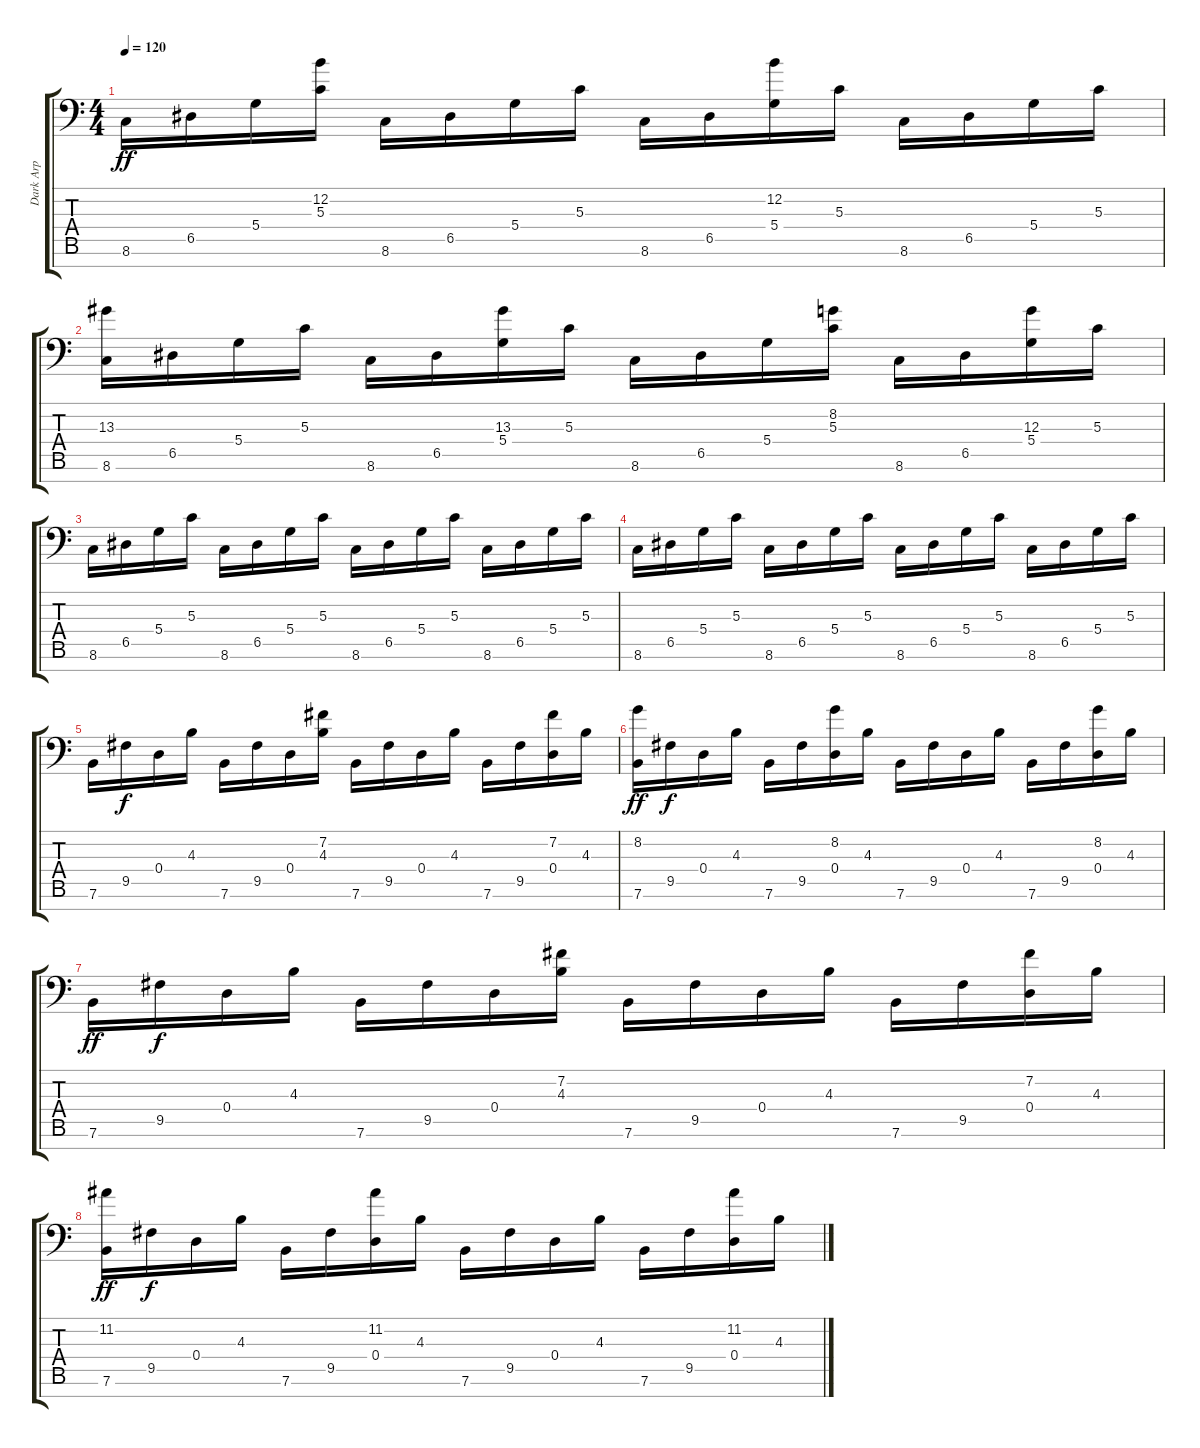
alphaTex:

\track ("Dark Arp" "Dark Arp") {instrument lead8bassandlead}
\staff {score tabs}
\tuning (E4 B3 G3 D3 A2 E2 C-1) {hide}
\ts (4 4)
\tempo 120
\clef f4
\ks c
8.6.16{dy ff} 6.5.16 5.4.16 (12.2 5.3).16 8.6.16 6.5.16 5.4.16 5.3.16 8.6.16 6.5.16 (12.2 5.4).16 5.3.16 8.6.16 6.5.16 5.4.16 5.3.16 |
(13.3 8.6).16 6.5.16 5.4.16 5.3.16 8.6.16 6.5.16 (13.3 5.4).16 5.3.16 8.6.16 6.5.16 5.4.16 (8.2 5.3).16 8.6.16 6.5.16 (12.3 5.4).16 5.3.16 |
8.6.16 6.5.16 5.4.16 5.3.16 8.6.16 6.5.16 5.4.16 5.3.16 8.6.16 6.5.16 5.4.16 5.3.16 8.6.16 6.5.16 5.4.16 5.3.16 |
8.6.16 6.5.16 5.4.16 5.3.16 8.6.16 6.5.16 5.4.16 5.3.16 8.6.16 6.5.16 5.4.16 5.3.16 8.6.16 6.5.16 5.4.16 5.3.16 |
7.6.16 9.5.16{dy f} 0.4.16 4.3.16 7.6.16 9.5.16 0.4.16 (7.2 4.3).16 7.6.16 9.5.16 0.4.16 4.3.16 7.6.16 9.5.16 (7.2 0.4).16 4.3.16 |
(8.2 7.6).16{dy ff} 9.5.16{dy f} 0.4.16 4.3.16 7.6.16 9.5.16 (8.2 0.4).16 4.3.16 7.6.16 9.5.16 0.4.16 4.3.16 7.6.16 9.5.16 (8.2 0.4).16 4.3.16 |
7.6.16{dy ff} 9.5.16{dy f} 0.4.16 4.3.16 7.6.16 9.5.16 0.4.16 (7.2 4.3).16 7.6.16 9.5.16 0.4.16 4.3.16 7.6.16 9.5.16 (7.2 0.4).16 4.3.16 |
(11.2 7.6).16{dy ff} 9.5.16{dy f} 0.4.16 4.3.16 7.6.16 9.5.16 (11.2 0.4).16 4.3.16 7.6.16 9.5.16 0.4.16 4.3.16 7.6.16 9.5.16 (11.2 0.4).16 4.3.16
